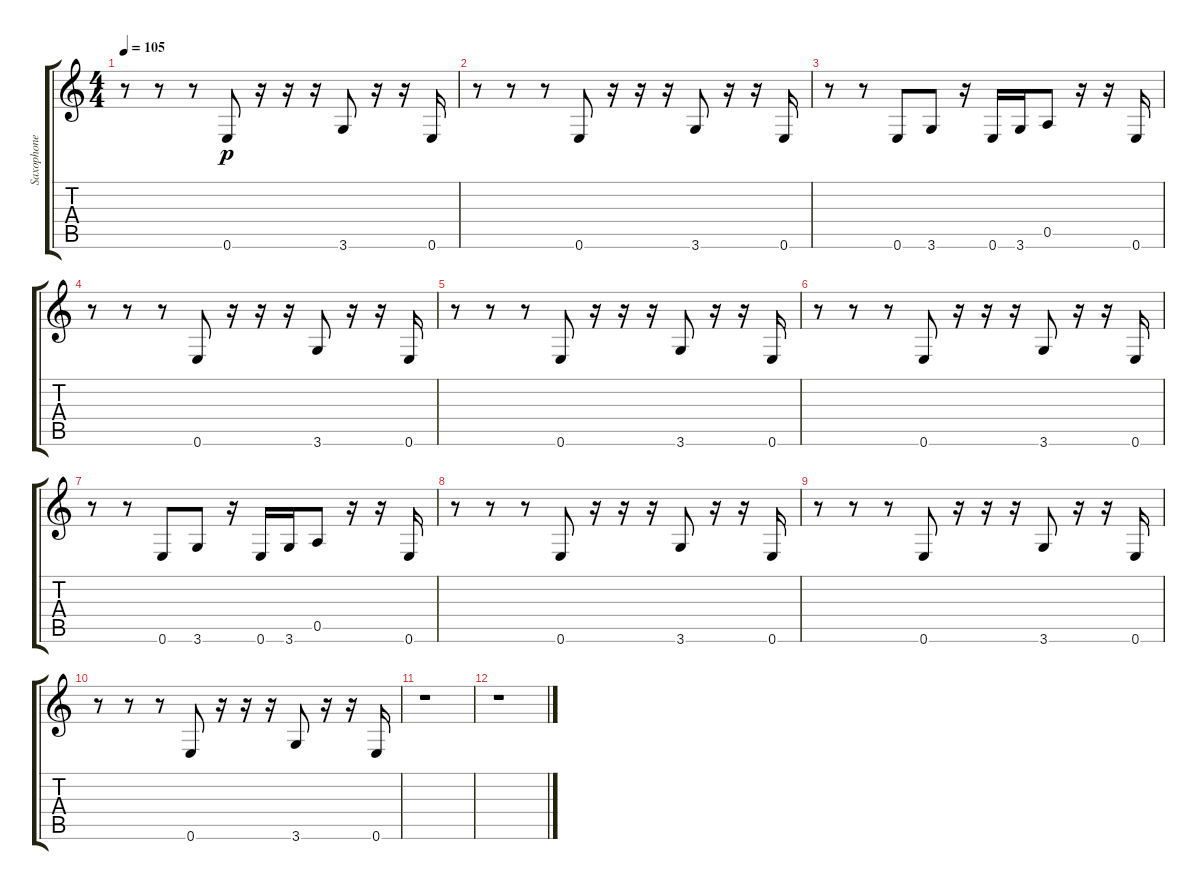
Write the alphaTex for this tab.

\track ("Saxophone : Baritone" "Saxophone ") {instrument distortionguitar}
\staff {score tabs}
\tuning (E4 B3 G3 D3 A2 E2) {hide}
\ts (4 4)
\tempo 105
\clef g2
\ks c
r.8{dy p} r.8 r.8 0.6.8 r.16 r.16 r.16 3.6.8 r.16 r.16 0.6.16 |
r.8 r.8 r.8 0.6.8 r.16 r.16 r.16 3.6.8 r.16 r.16 0.6.16 |
r.8 r.8 0.6.8 3.6.8 r.16 0.6.16 3.6.16 0.5.8 r.16 r.16 0.6.16 |
r.8 r.8 r.8 0.6.8 r.16 r.16 r.16 3.6.8 r.16 r.16 0.6.16 |
r.8 r.8 r.8 0.6.8 r.16 r.16 r.16 3.6.8 r.16 r.16 0.6.16 |
r.8 r.8 r.8 0.6.8 r.16 r.16 r.16 3.6.8 r.16 r.16 0.6.16 |
r.8 r.8 0.6.8 3.6.8 r.16 0.6.16 3.6.16 0.5.8 r.16 r.16 0.6.16 |
r.8 r.8 r.8 0.6.8 r.16 r.16 r.16 3.6.8 r.16 r.16 0.6.16 |
r.8 r.8 r.8 0.6.8 r.16 r.16 r.16 3.6.8 r.16 r.16 0.6.16 |
r.8 r.8 r.8 0.6.8 r.16 r.16 r.16 3.6.8 r.16 r.16 0.6.16 |
r.1 |
r.1
